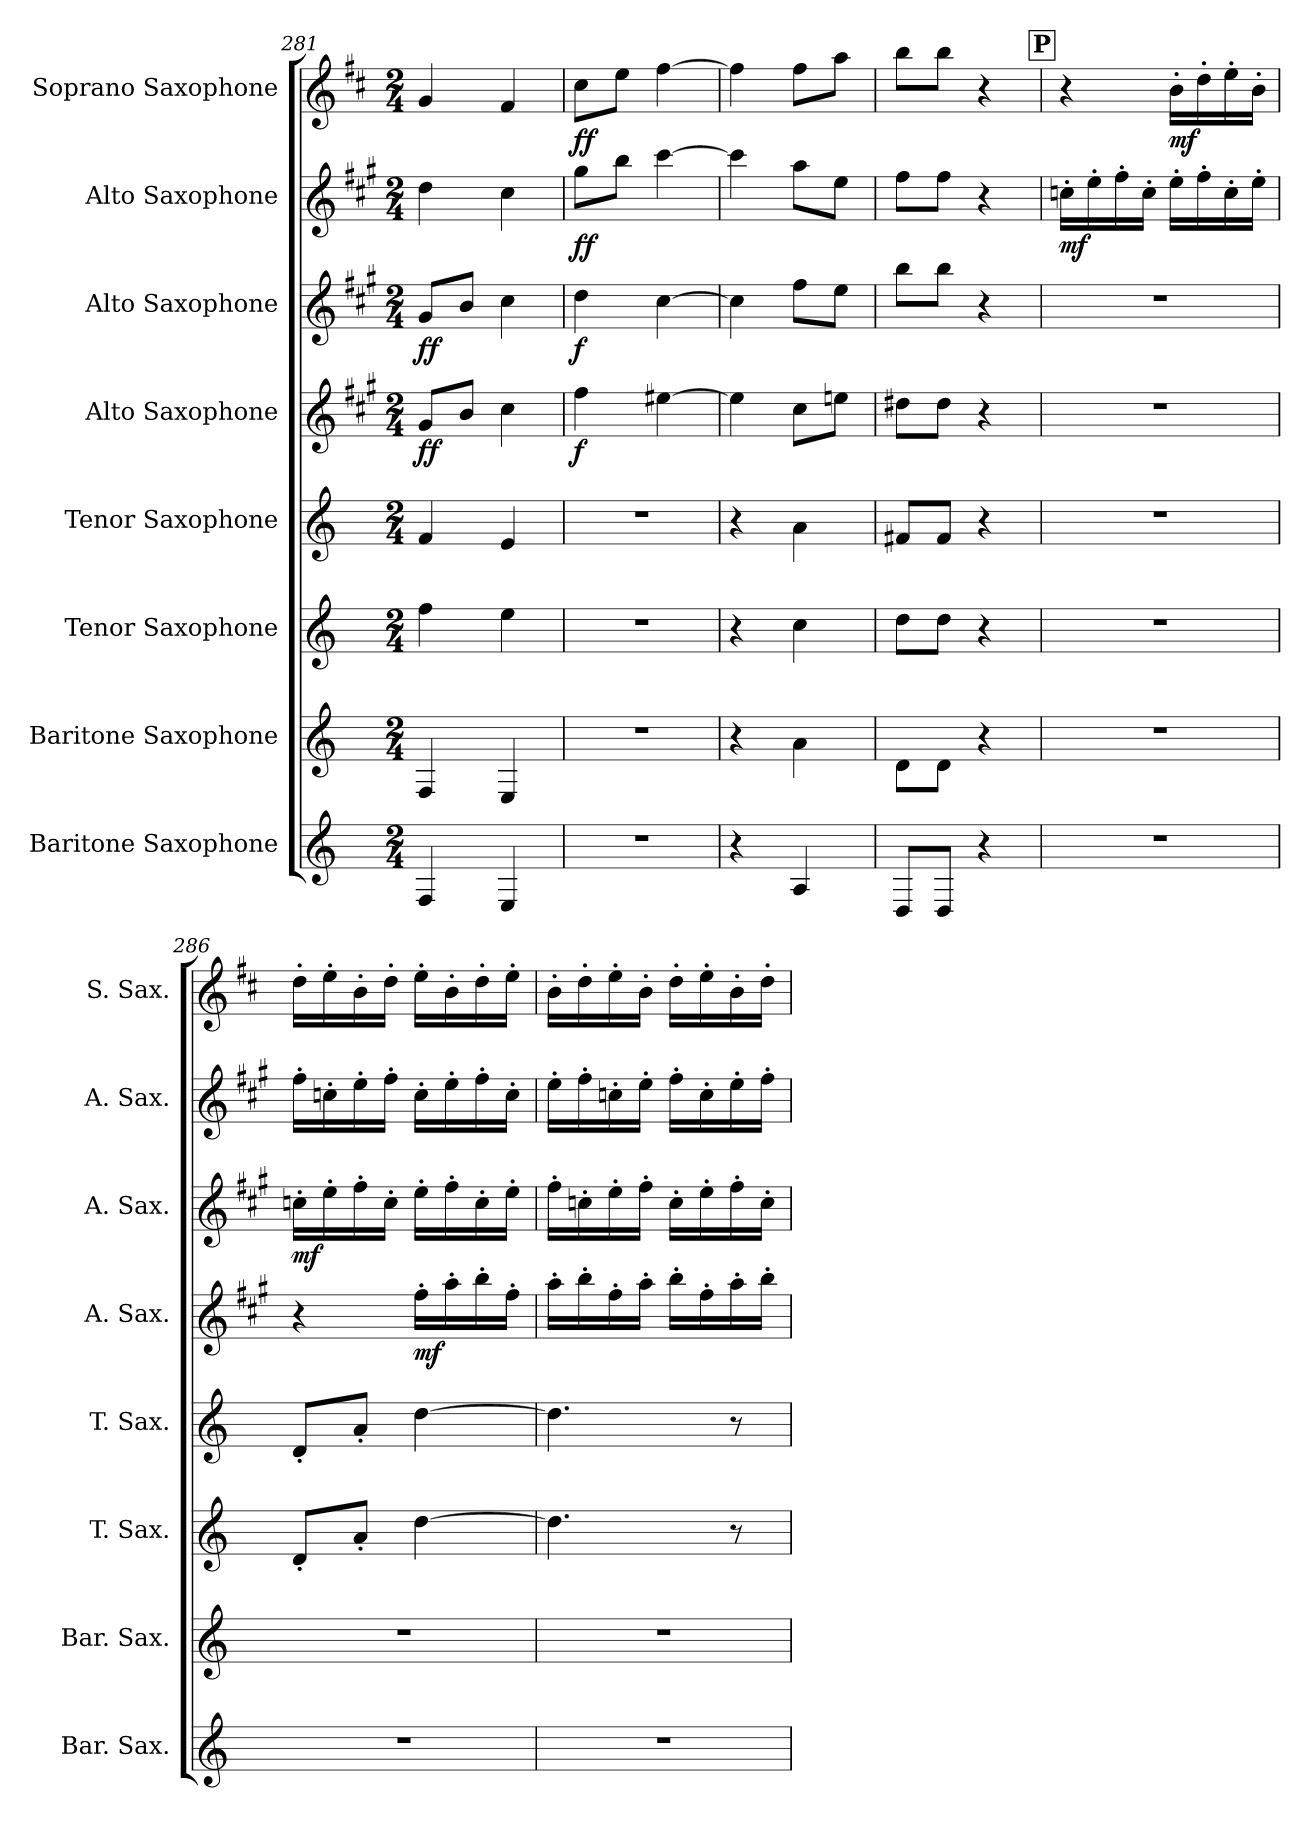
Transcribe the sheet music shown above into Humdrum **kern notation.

**kern	**kern	**kern	**kern	**kern	**dynam	**kern	**dynam	**kern	**dynam	**kern	**dynam
*part8	*part7	*part6	*part5	*part4	*part4	*part3	*part3	*part2	*part2	*part1	*part1
*staff8	*staff7	*staff6	*staff5	*staff4	*staff4	*staff3	*staff3	*staff2	*staff2	*staff1	*staff1
*I"Baritone Saxophone	*I"Baritone Saxophone	*I"Tenor Saxophone	*I"Tenor Saxophone	*I"Alto Saxophone	*	*I"Alto Saxophone	*	*I"Alto Saxophone	*	*I"Soprano Saxophone	*
*I'Bar. Sax.	*I'Bar. Sax.	*I'T. Sax.	*I'T. Sax.	*I'A. Sax.	*	*I'A. Sax.	*	*I'A. Sax.	*	*I'S. Sax.	*
!!LO:PB:g=z
*clefG2	*clefG2	*clefG2	*clefG2	*clefG2	*	*clefG2	*	*clefG2	*	*clefG2	*
*ITrd12c21	*ITrd12c21	*ITrd8c14	*ITrd8c14	*ITrd5c9	*	*ITrd5c9	*	*ITrd5c9	*	*ITrd1c2	*
*k[]	*k[]	*k[]	*k[]	*k[]	*	*k[]	*	*k[]	*	*k[]	*
*M2/4	*M2/4	*M2/4	*M2/4	*M2/4	*	*M2/4	*	*M2/4	*	*M2/4	*
=281	=281	=281	=281	=281	=281	=281	=281	=281	=281	=281	=281
!	!	!	!	!	!LO:DY:b	!	!LO:DY:b	!	!	!	!
4FF/	4FF/	4f\	4F/	8B/L	ff	8B/L	ff	4f\	.	4f/	.
.	.	.	.	8d/J	.	8d/J	.	.	.	.	.
4EE/	4EE/	4e\	4E/	4e\	.	4e\	.	4e\	.	4e/	.
=282	=282	=282	=282	=282	=282	=282	=282	=282	=282	=282	=282
!	!	!	!	!	!LO:DY:b	!	!LO:DY:b	!	!LO:DY:b	!	!LO:DY:b
2r	2r	2r	2r	4a\	f	4f\	f	8b\L	ff	8b\L	ff
.	.	.	.	.	.	.	.	8dd\J	.	8dd\J	.
.	.	.	.	[4g#X\	.	[4e\	.	[4ee\	.	[4ee\	.
=283	=283	=283	=283	=283	=283	=283	=283	=283	=283	=283	=283
4r	4r	4r	4r	4g#\]	.	4e\]	.	4ee\]	.	4ee\]	.
4AA/	4A\	4c\	4A\	8e\L	.	8a\L	.	8cc\L	.	8ee\L	.
.	.	.	.	8gn\J	.	8g\J	.	8g\J	.	8gg\J	.
=284	=284	=284	=284	=284	=284	=284	=284	=284	=284	=284	=284
8DD/L	8D\L	8d\L	8F#X/L	8f#X\L	.	8dd\L	.	8a\L	.	8aa\L	.
8DD/J	8D\J	8d\J	8F#/J	8f#\J	.	8dd\J	.	8a\J	.	8aa\J	.
4r	4r	4r	4r	4r	.	4r	.	4r	.	4r	.
!!LO:REH:place=s1:a:B:fs=14:t=P
=285	=285	=285	=285	=285	=285	=285	=285	=285	=285	=285	=285
!	!	!	!	!	!	!	!	!	!LO:DY:b	!	!
2r	2r	2r	2r	2r	.	2r	.	16e-X'\LL	mf	4r	.
.	.	.	.	.	.	.	.	16g'\	.	.	.
.	.	.	.	.	.	.	.	16a'\	.	.	.
.	.	.	.	.	.	.	.	16e-'\JJ	.	.	.
!	!	!	!	!	!	!	!	!	!	!	!LO:DY:b
.	.	.	.	.	.	.	.	16g'\LL	.	16a'\LL	mf
.	.	.	.	.	.	.	.	16a'\	.	16cc'\	.
.	.	.	.	.	.	.	.	16e-'\	.	16dd'\	.
.	.	.	.	.	.	.	.	16g'\JJ	.	16a'\JJ	.
=286	=286	=286	=286	=286	=286	=286	=286	=286	=286	=286	=286
!	!	!	!	!	!	!	!LO:DY:b	!	!	!	!
2r	2r	8D'/L	8D'/L	4r	.	16e-X'\LL	mf	16a'\LL	.	16cc'\LL	.
.	.	.	.	.	.	16g'\	.	16e-X'\	.	16dd'\	.
.	.	8A'/J	8A'/J	.	.	16a'\	.	16g'\	.	16a'\	.
.	.	.	.	.	.	16e-'\JJ	.	16a'\JJ	.	16cc'\JJ	.
!	!	!	!	!	!LO:DY:b	!	!	!	!	!	!
.	.	[4d\	[4d\	16a'\LL	mf	16g'\LL	.	16e-'\LL	.	16dd'\LL	.
.	.	.	.	16cc'\	.	16a'\	.	16g'\	.	16a'\	.
.	.	.	.	16dd'\	.	16e-'\	.	16a'\	.	16cc'\	.
.	.	.	.	16a'\JJ	.	16g'\JJ	.	16e-'\JJ	.	16dd'\JJ	.
!!LO:PB:g=z
=287	=287	=287	=287	=287	=287	=287	=287	=287	=287	=287	=287
2r	2r	4.d\]	4.d\]	16cc'\LL	.	16a'\LL	.	16g'\LL	.	16a'\LL	.
.	.	.	.	16dd'\	.	16e-X'\	.	16a'\	.	16cc'\	.
.	.	.	.	16a'\	.	16g'\	.	16e-X'\	.	16dd'\	.
.	.	.	.	16cc'\JJ	.	16a'\JJ	.	16g'\JJ	.	16a'\JJ	.
.	.	.	.	16dd'\LL	.	16e-'\LL	.	16a'\LL	.	16cc'\LL	.
.	.	.	.	16a'\	.	16g'\	.	16e-'\	.	16dd'\	.
.	.	8r	8r	16cc'\	.	16a'\	.	16g'\	.	16a'\	.
.	.	.	.	16dd'\JJ	.	16e-'\JJ	.	16a'\JJ	.	16cc'\JJ	.
=	=	=	=	=	=	=	=	=	=	=	=
*-	*-	*-	*-	*-	*-	*-	*-	*-	*-	*-	*-
